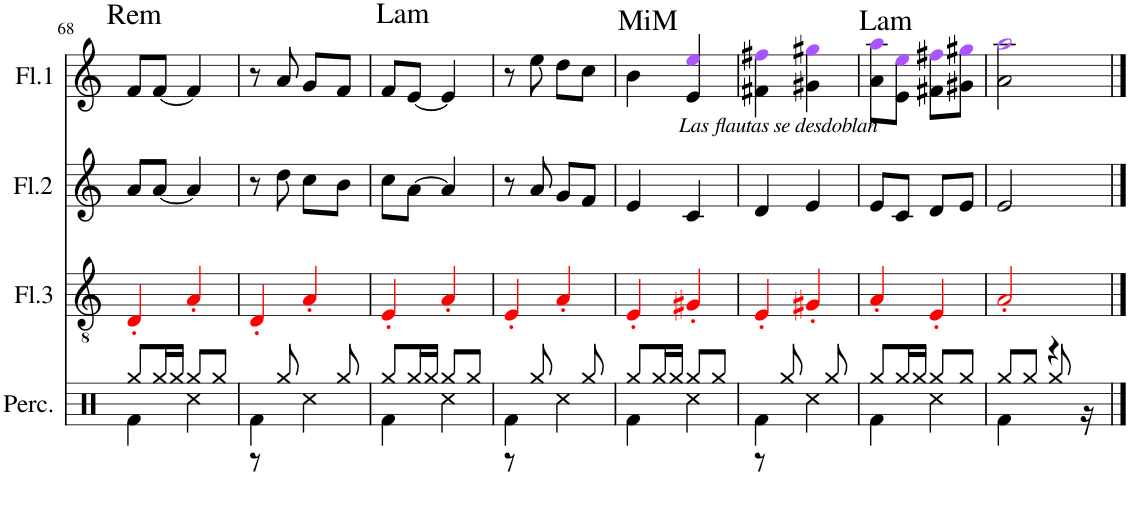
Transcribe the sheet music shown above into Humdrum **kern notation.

**kern	**kern	**kern	**kern
*part4	*part3	*part2	*part1
*staff4	*staff3	*staff2	*staff1
*I"Percusión	*I"Flauta Tenor	*I"Flauta 2	*I"Flauta 1
*I'Perc.	*I'Fl.3	*I'Fl.2	*I'Fl.1
!!LO:PB:g=z
*clefX	*clefGv2	*clefG2	*clefG2
*k[]	*k[]	*k[]	*k[]
*M2/4	*M2/4	*M2/4	*M2/4
=68	=68	=68	=68
*^	*	*	*
!	!	!	!	!LO:TX:a:t=Rem
4Rf\	8Rgg/L	4D'i/	8a/L	8f/L
.	16Rgg/L	.	[8a/J	[8f/J
.	16Rgg/JJ	.	.	.
4Rcc\	8Rgg/L	4A'i/	4a/]	4f/]
.	8Rgg/J	.	.	.
=69	=69	=69	=69	=69
4Rf\	8r	4D'i/	8r	8r
.	8Rgg/	.	8dd\	8a/
4Rcc\	8ryy	4A'i/	8cc\L	8g/L
.	8Rgg/	.	8b\J	8f/J
=70	=70	=70	=70	=70
!	!	!	!	!LO:TX:a:t=Lam
4Rf\	8Rgg/L	4E'i/	8cc\L	8f/L
.	16Rgg/L	.	[8a\J	[8e/J
.	16Rgg/JJ	.	.	.
4Rcc\	8Rgg/L	4A'i/	4a/]	4e/]
.	8Rgg/J	.	.	.
=71	=71	=71	=71	=71
4Rf\	8r	4E'i/	8r	8r
.	8Rgg/	.	8a/	8ee\
4Rcc\	8ryy	4A'i/	8g/L	8dd\L
.	8Rgg/	.	8f/J	8cc\J
=72	=72	=72	=72	=72
!	!	!	!	!LO:TX:a:t=MiM
4Rf\	8Rgg/L	4E'i/	4e/	4b\
.	16Rgg/L	.	.	.
.	16Rgg/JJ	.	.	.
!	!	!	!	!LO:TX:b:i:t=Las flautas se desdoblan
4Rcc\	8Rgg/L	4G#X'i/	4c/	4e/ 4eej/
.	8Rgg/J	.	.	.
=73	=73	=73	=73	=73
4Rf\	8r	4E'i/	4d/	4f#X\ 4ff#Xj\
.	8Rgg/	.	.	.
4Rcc\	8ryy	4G#X'i/	4e/	4g#X\ 4gg#Xj\
.	8Rgg/	.	.	.
=74	=74	=74	=74	=74
!	!	!	!	!LO:TX:a:t=Lam
4Rf\	8Rgg/L	4A'i/	8e/L	8a\ 8aaj\L
.	16Rgg/L	.	8c/J	8e\ 8eej\J
.	16Rgg/JJ	.	.	.
4Rcc\	8Rgg/L	4E'i/	8d/L	8f#X\ 8ff#Xj\L
.	8Rgg/J	.	8e/J	8g#X\ 8gg#Xj\J
=75	=75	=75	=75	=75
4Rf\	8Rgg/L	2A'i/	2e/	2a\ 2aaj\
.	8Rgg/J	.	.	.
4r	8Rgg/	.	.	.
.	16ryy	.	.	.
.	16r	.	.	.
*v	*v	*	*	*
==	==	==	==
*-	*-	*-	*-
